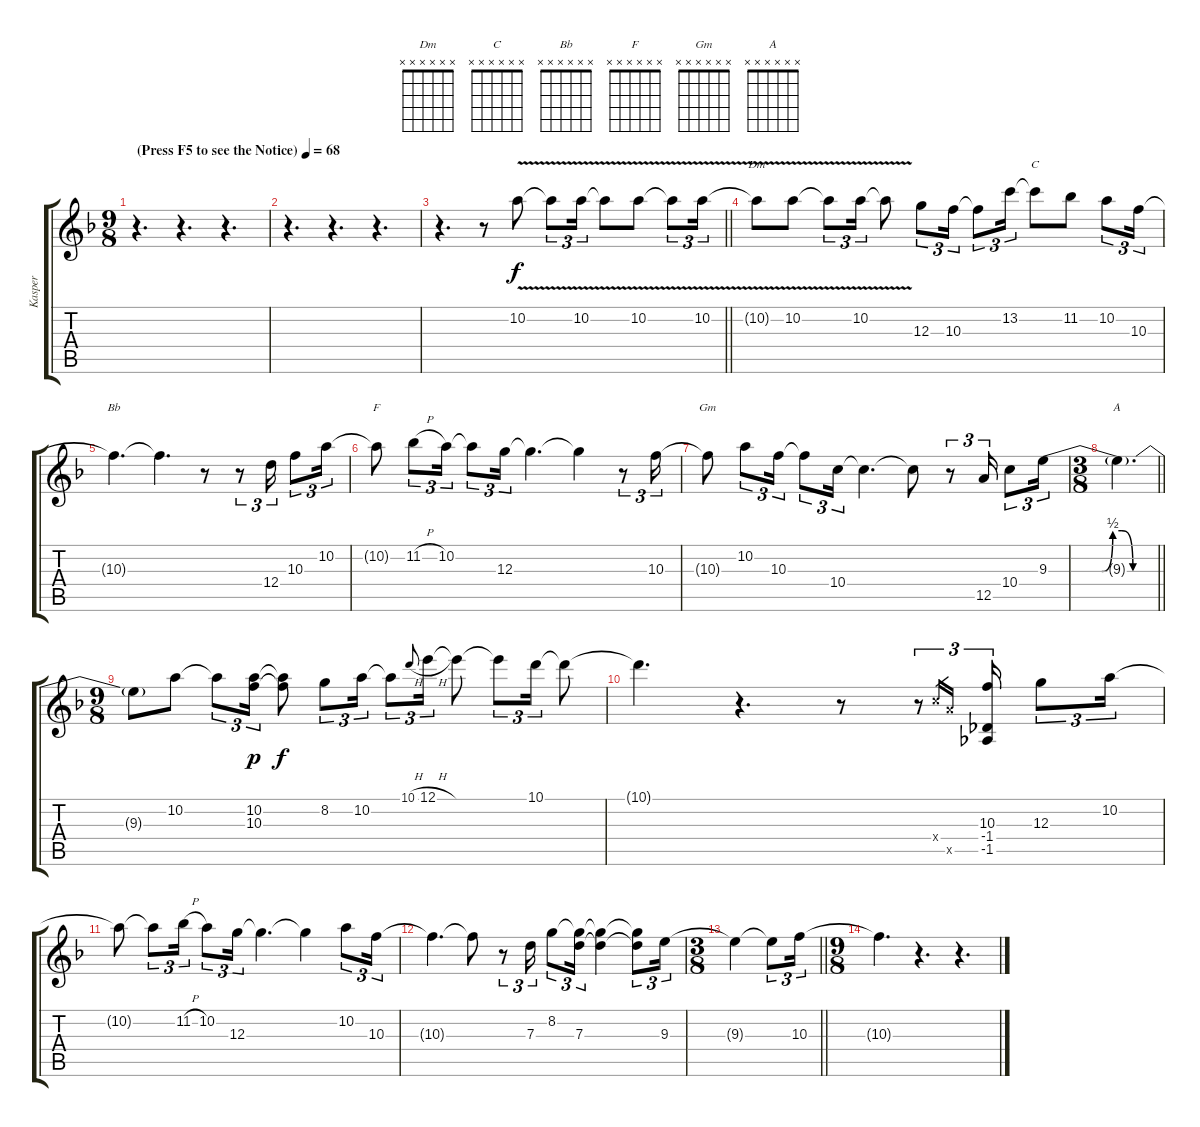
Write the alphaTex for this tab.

\track ("Kasper" "Kasper") {instrument overdrivenguitar}
\staff {score tabs}
\tuning (E4 B3 G3 D3 A2 E2) {hide}
\chord ("Dm" x x x x x x)
\chord ("C" x x x x x x)
\chord ("Bb" x x x x x x)
\chord ("F" x x x x x x)
\chord ("Gm" x x x x x x)
\chord ("A" x x x x x x)
\ts (9 8)
\tempo (68 "(Press F5 to see the Notice)")
\clef g2
\ks dminor
r.4{d dy f instrument overdrivenguitar} r.4{d} r.4{d} |
r.4{d} r.4{d} r.4{d} |
\barLineRight lightlight
r.4{d} r.8 10.2{v}.8 10.2{t}.8{tu (3 2)} 10.2{v}.16{tu (3 2)} 10.2{t}.8 10.2{v}.8 10.2{t}.8{tu (3 2)} 10.2{v}.16{tu (3 2)} |
10.2{t}.8{ch "Dm"} 10.2{v}.8 10.2{t}.8{tu (3 2)} 10.2{v}.16{tu (3 2)} 10.2{t}.8 12.3.8{tu (3 2)} 10.3.16{tu (3 2)} 10.3{t}.8{tu (3 2)} 13.2.16{tu (3 2)} 13.2{t}.8{ch "C"} 11.2.8 10.2.8{tu (3 2)} 10.3.16{tu (3 2)} |
10.3{t}.4{d ch "Bb"} 10.3{t}.4{d} r.8 r.8{tu (3 2)} 12.4.16{tu (3 2)} 10.3.8{tu (3 2)} 10.2.16{tu (3 2)} |
10.2{t}.8{ch "F"} 11.2{h}.8{tu (3 2)} 10.2.16{tu (3 2)} 10.2{t}.8{tu (3 2)} 12.3.16{tu (3 2)} 12.3{t}.4{d} 12.3{t}.4 r.8{tu (3 2)} 10.3.16{tu (3 2)} |
10.3{t}.8{ch "Gm"} 10.2.8{tu (3 2)} 10.3.16{tu (3 2)} 10.3{t}.8{tu (3 2)} 10.4.16{tu (3 2)} 10.4{t}.4{d} 10.4{t}.8 r.8{tu (3 2)} 12.5.16{tu (3 2)} 10.4.8{tu (3 2)} 9.3{be (custom 0 0 2 0 15 0 29 0 35 2 40 2 46 0 60 0)}.16{tu (3 2)} |
\ts (3 8)
\barLineRight lightlight
9.3{t}.4{d ch "A"} |
\ts (9 8)
9.3{t}.8 10.2.8 10.2{t}.8{tu (3 2)} (10.2 10.3).16{tu (3 2) dy p} (10.2{t} 10.3{t}).8{dy f} 8.2.8{tu (3 2)} 10.2.16{tu (3 2)} 10.2{t}.8{tu (3 2)} 10.1{h}.8{gr onbeat} 12.1{h}.16{tu (3 2)} 12.1{t}.8 12.1{t}.8{tu (3 2)} 10.1.16{tu (3 2)} 10.1{t}.8 |
10.1{t}.4{d} r.4{d} r.8 r.8{tu (3 2)} 10.4{x}.16{gr} 12.5{x}.16{gr} (10.3 -1.4 -1.5).16{tu (3 2)} 12.3.8{tu (3 2)} 10.2.16{tu (3 2)} |
10.2{t}.8 10.2{t}.8{tu (3 2)} 11.2{h}.16{tu (3 2)} 10.2.8{tu (3 2)} 12.3.16{tu (3 2)} 12.3{t}.4{d} 12.3{t}.4 10.2.8{tu (3 2)} 10.3.16{tu (3 2)} |
10.3{t}.4{d} 10.3{t}.8 r.8{tu (3 2)} 7.3.16{tu (3 2)} 8.2.8{tu (3 2)} (8.2{t} 7.3).16{tu (3 2)} (8.2{t} 7.3{t}).4 (8.2{t} 7.3{t}).8{tu (3 2)} 9.3.16{tu (3 2)} |
\ts (3 8)
\barLineRight lightlight
9.3{t}.4 9.3{t}.8{tu (3 2)} 10.3.16{tu (3 2)} |
\ts (9 8)
10.3{t}.4{d} r.4{d} r.4{d}
